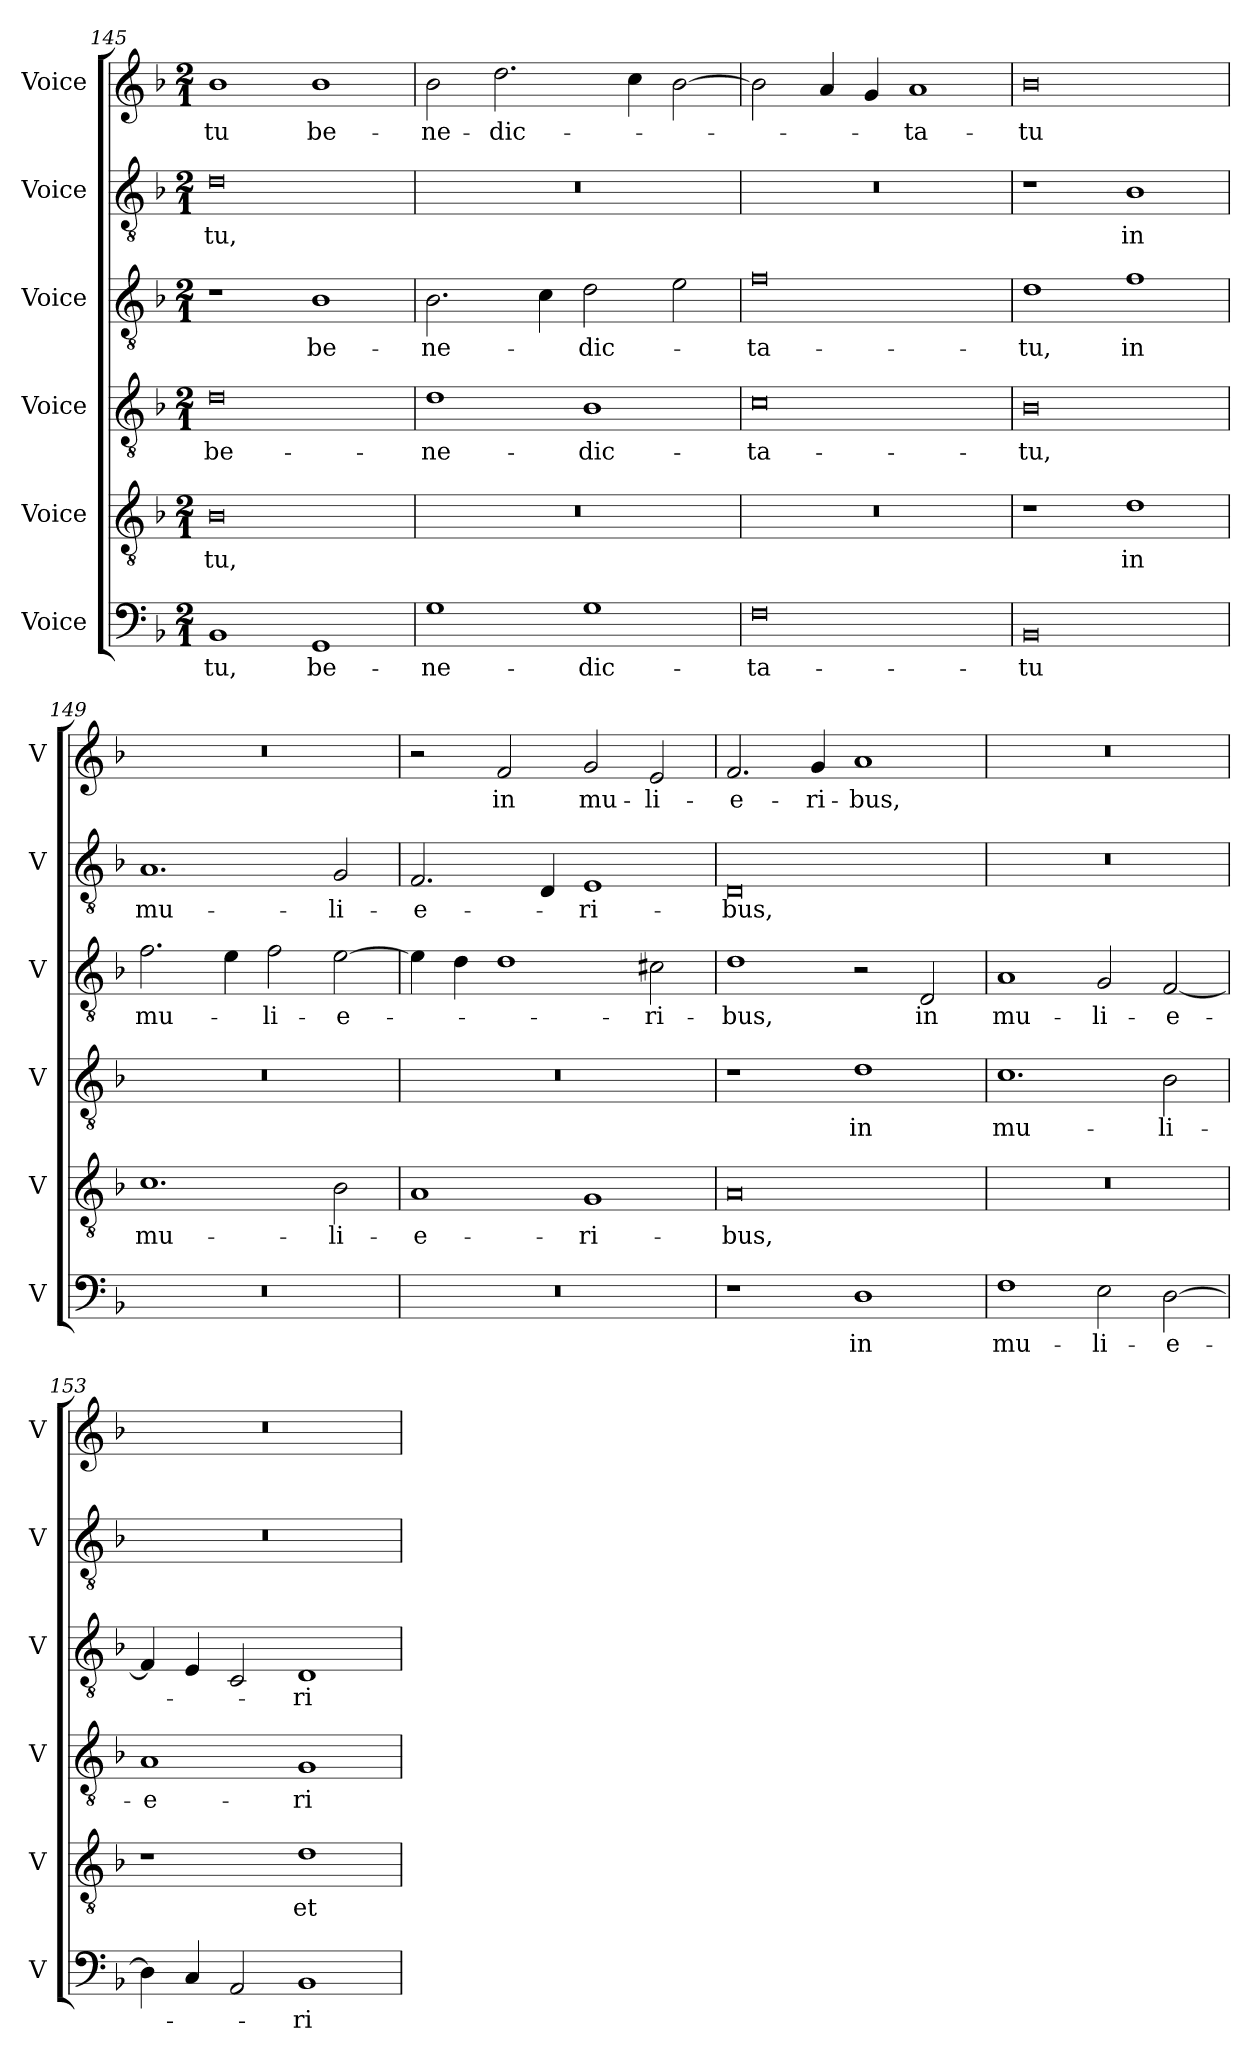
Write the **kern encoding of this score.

**kern	**text	**kern	**text	**kern	**text	**kern	**text	**kern	**text	**kern	**text
*part6	*part6	*part5	*part5	*part4	*part4	*part3	*part3	*part2	*part2	*part1	*part1
*staff6	*staff6	*staff5	*staff5	*staff4	*staff4	*staff3	*staff3	*staff2	*staff2	*staff1	*staff1
*I"Voice	*	*I"Voice	*	*I"Voice	*	*I"Voice	*	*I"Voice	*	*I"Voice	*
*I'V	*	*I'V	*	*I'V	*	*I'V	*	*I'V	*	*I'V	*
*clefF4	*	*clefGv2	*	*clefGv2	*	*clefGv2	*	*clefGv2	*	*clefG2	*
*k[b-]	*	*k[b-]	*	*k[b-]	*	*k[b-]	*	*k[b-]	*	*k[b-]	*
*M2/1	*	*M2/1	*	*M2/1	*	*M2/1	*	*M2/1	*	*M2/1	*
=145	=145	=145	=145	=145	=145	=145	=145	=145	=145	=145	=145
!	!LO:LY:b	!	!LO:LY:b	!	!LO:LY:b	!	!	!	!LO:LY:b	!	!LO:LY:b
1BB-	-tu,	0B-	-tu,	0d	be-	1r	.	0d	-tu,	1b-	-tu
!	!LO:LY:b	!	!	!	!	!	!LO:LY:b	!	!	!	!LO:LY:b
1GG	be-	.	.	.	.	1B-	be-	.	.	1b-	be-
!!LO:LB:g=z
=146	=146	=146	=146	=146	=146	=146	=146	=146	=146	=146	=146
!	!LO:LY:b	!	!	!	!LO:LY:b	!	!LO:LY:b	!	!	!	!LO:LY:b
1G	-ne-	0r	.	1d	-ne-	2.B-\	-ne-	0r	.	2b-\	-ne-
!	!	!	!	!	!	!	!	!	!	!	!LO:LY:b
.	.	.	.	.	.	.	.	.	.	2.dd\	-dic-
.	.	.	.	.	.	4c\	.	.	.	.	.
!	!LO:LY:b	!	!	!	!LO:LY:b	!	!LO:LY:b	!	!	!	!
1G	-dic-	.	.	1B-	-dic-	2d\	-dic-	.	.	.	.
.	.	.	.	.	.	.	.	.	.	4cc\	.
.	.	.	.	.	.	2e\	.	.	.	[2b-\	.
=147	=147	=147	=147	=147	=147	=147	=147	=147	=147	=147	=147
!	!LO:LY:b	!	!	!	!LO:LY:b	!	!LO:LY:b	!	!	!	!
0F	-ta-	0r	.	0c	-ta-	0f	-ta-	0r	.	2b-\]	.
.	.	.	.	.	.	.	.	.	.	4a/	.
.	.	.	.	.	.	.	.	.	.	4g/	.
!	!	!	!	!	!	!	!	!	!	!	!LO:LY:b
.	.	.	.	.	.	.	.	.	.	1a	-ta-
=148	=148	=148	=148	=148	=148	=148	=148	=148	=148	=148	=148
!	!LO:LY:b	!	!	!	!LO:LY:b	!	!LO:LY:b	!	!	!	!LO:LY:b
0BB-	-tu	1r	.	0B-	-tu,	1d	-tu,	1r	.	0b-	-tu
!	!	!	!LO:LY:b	!	!	!	!LO:LY:b	!	!LO:LY:b	!	!
.	.	1d	in	.	.	1f	in	1B-	in	.	.
=149	=149	=149	=149	=149	=149	=149	=149	=149	=149	=149	=149
!	!	!	!LO:LY:b	!	!	!	!LO:LY:b	!	!LO:LY:b	!	!
0r	.	1.c	mu-	0r	.	2.f\	mu-	1.A	mu-	0r	.
.	.	.	.	.	.	4e\	.	.	.	.	.
!	!	!	!	!	!	!	!LO:LY:b	!	!	!	!
.	.	.	.	.	.	2f\	-li-	.	.	.	.
!	!	!	!LO:LY:b	!	!	!	!LO:LY:b	!	!LO:LY:b	!	!
.	.	2B-\	-li-	.	.	[2e\	-e-	2G/	-li-	.	.
!!LO:PB:g=z
=150	=150	=150	=150	=150	=150	=150	=150	=150	=150	=150	=150
!	!	!	!LO:LY:b	!	!	!	!	!	!LO:LY:b	!	!
0r	.	1A	-e-	0r	.	4e\]	.	2.F/	-e-	2r	.
.	.	.	.	.	.	4d\	.	.	.	.	.
!	!	!	!	!	!	!	!	!	!	!	!LO:LY:b
.	.	.	.	.	.	1d	.	.	.	2f/	in
.	.	.	.	.	.	.	.	4D/	.	.	.
!	!	!	!LO:LY:b	!	!	!	!	!	!LO:LY:b	!	!LO:LY:b
.	.	1G	-ri-	.	.	.	.	1E	-ri-	2g/	mu-
!	!	!	!	!	!	!	!LO:LY:b	!	!	!	!LO:LY:b
.	.	.	.	.	.	2c#X\	-ri-	.	.	2e/	-li-
=151	=151	=151	=151	=151	=151	=151	=151	=151	=151	=151	=151
!	!	!	!LO:LY:b	!	!	!	!LO:LY:b	!	!LO:LY:b	!	!LO:LY:b
1r	.	0A	-bus,	1r	.	1d	-bus,	0D	-bus,	2.f/	-e-
!	!	!	!	!	!	!	!	!	!	!	!LO:LY:b
.	.	.	.	.	.	.	.	.	.	4g/	-ri-
!	!LO:LY:b	!	!	!	!LO:LY:b	!	!	!	!	!	!LO:LY:b
1D	in	.	.	1d	in	2r	.	.	.	1a	-bus,
!	!	!	!	!	!	!	!LO:LY:b	!	!	!	!
.	.	.	.	.	.	2D/	in	.	.	.	.
=152	=152	=152	=152	=152	=152	=152	=152	=152	=152	=152	=152
!	!LO:LY:b	!	!	!	!LO:LY:b	!	!LO:LY:b	!	!	!	!
1F	mu-	0r	.	1.c	mu-	1A	mu-	0r	.	0r	.
!	!LO:LY:b	!	!	!	!	!	!LO:LY:b	!	!	!	!
2E\	-li-	.	.	.	.	2G/	-li-	.	.	.	.
!	!LO:LY:b	!	!	!	!LO:LY:b	!	!LO:LY:b	!	!	!	!
[2D\	-e-	.	.	2B-\	-li-	[2F/	-e-	.	.	.	.
=153	=153	=153	=153	=153	=153	=153	=153	=153	=153	=153	=153
!	!	!	!	!	!LO:LY:b	!	!	!	!	!	!
4D\]	.	1r	.	1A	-e-	4F/]	.	0r	.	0r	.
4C/	.	.	.	.	.	4E/	.	.	.	.	.
2AA/	.	.	.	.	.	2C/	.	.	.	.	.
!	!LO:LY:b	!	!LO:LY:b	!	!LO:LY:b	!	!LO:LY:b	!	!	!	!
1BB-	-ri-	1d	et	1G	-ri-	1D	-ri-	.	.	.	.
=	=	=	=	=	=	=	=	=	=	=	=
*-	*-	*-	*-	*-	*-	*-	*-	*-	*-	*-	*-
